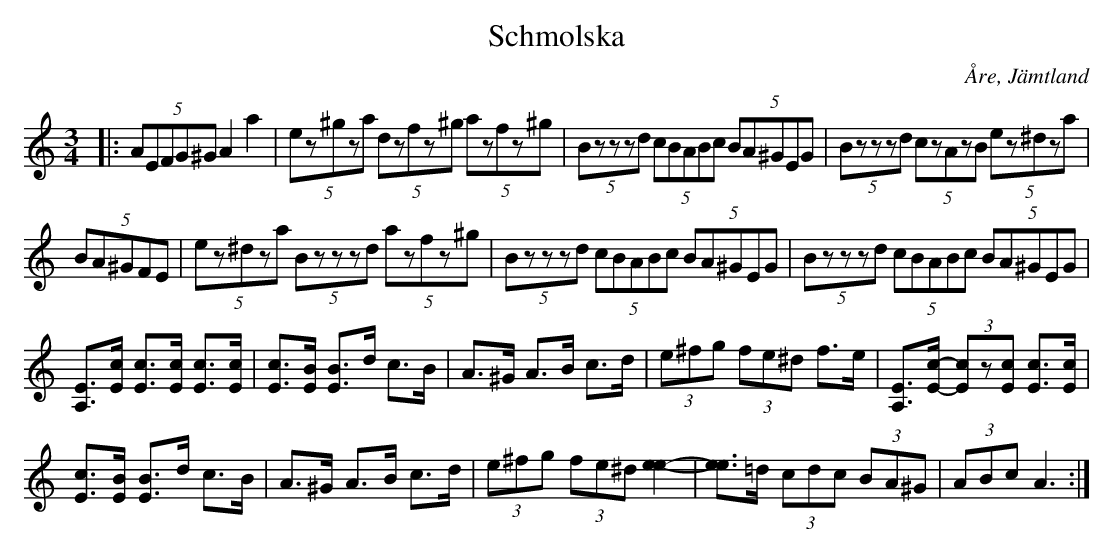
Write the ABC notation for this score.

X:1
T:Schmolska
O:Åre, Jämtland
M:3/4
L:1/8
K:Am
|: (5:2AEFG^G A2 a2 | (5:2ez^gza (5:2dzfz^g (5:2azfz^g | (5:2Bzzzd (5:2cBABc (5:2BA^GEG | (5:2Bzzzd (5:2czAzB (5:2ez^dza |
(5:2BA^GFE | (5:2ez^dza (5:2Bzzzd (5:2azfz^g | (5:2Bzzzd (5:2cBABc (5:2BA^GEG | (5:2Bzzzd (5:2cBABc (5:2BA^GEG  |
[EA,]>[cE] [cE]>[cE] [cE]>[cE] | [cE]>[BE] [BE]>d c>B | A>^G A>B c>d | (3e^fg (3fe^d f>e | [EA,]>[c-E-] (3[cE]z[cE] [cE]>[cE] |
[cE]>[BE] [BE]>d c>B | A>^G A>B c>d | (3e^fg (3fe^d [e2-e2-] | [ee]>=d (3cdc (3BA^G | (3ABc A3 :|]
